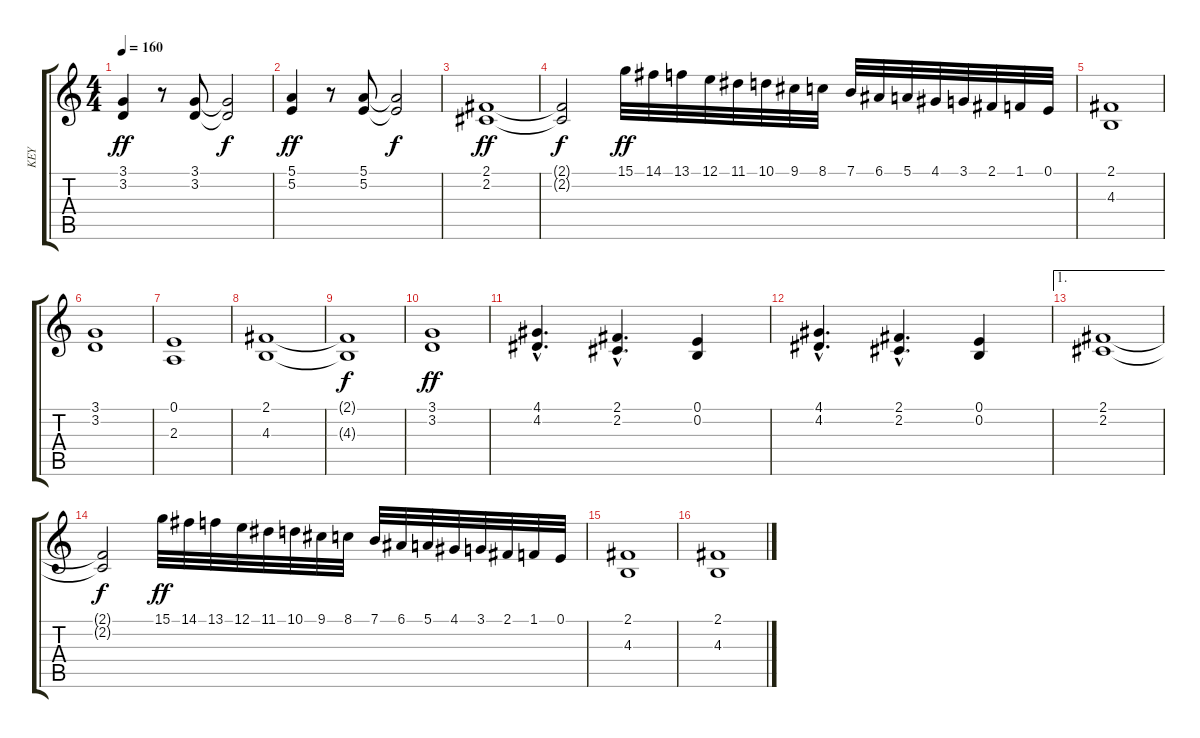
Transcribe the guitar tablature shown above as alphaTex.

\track ("KEY" "KEY") {instrument stringensemble1}
\staff {score tabs}
\tuning (E4 B3 G3 D3 A2 E2) {hide}
\ts (4 4)
\tempo 160
\clef g2
\ks c
(3.1 3.2).4{dy ff} r.8 (3.1 3.2).8 (3.1{t} 3.2{t}).2{dy f} |
(5.1 5.2).4{dy ff} r.8 (5.1 5.2).8 (5.1{t} 5.2{t}).2{dy f} |
(2.1 2.2).1{dy ff} |
(2.1{t} 2.2{t}).2{dy f} 15.1.32{dy ff} 14.1.32 13.1.32 12.1.32 11.1.32 10.1.32 9.1.32 8.1.32 7.1.32 6.1.32 5.1.32 4.1.32 3.1.32 2.1.32 1.1.32 0.1.32 |
(2.1 4.3).1 |
(3.1 3.2).1 |
(0.1 2.3).1 |
(2.1 4.3).1 |
(2.1{t} 4.3{t}).1{dy f} |
(3.1 3.2).1{dy ff} |
(4.1{hac} 4.2{hac}).4{d} (2.1{hac} 2.2{hac}).4{d} (0.1 0.2).4 |
(4.1{hac} 4.2{hac}).4{d} (2.1{hac} 2.2{hac}).4{d} (0.1 0.2).4 |
\ae 1
(2.1 2.2).1 |
(2.1{t} 2.2{t}).2{dy f} 15.1.32{dy ff} 14.1.32 13.1.32 12.1.32 11.1.32 10.1.32 9.1.32 8.1.32 7.1.32 6.1.32 5.1.32 4.1.32 3.1.32 2.1.32 1.1.32 0.1.32 |
(2.1 4.3).1 |
(2.1 4.3).1
